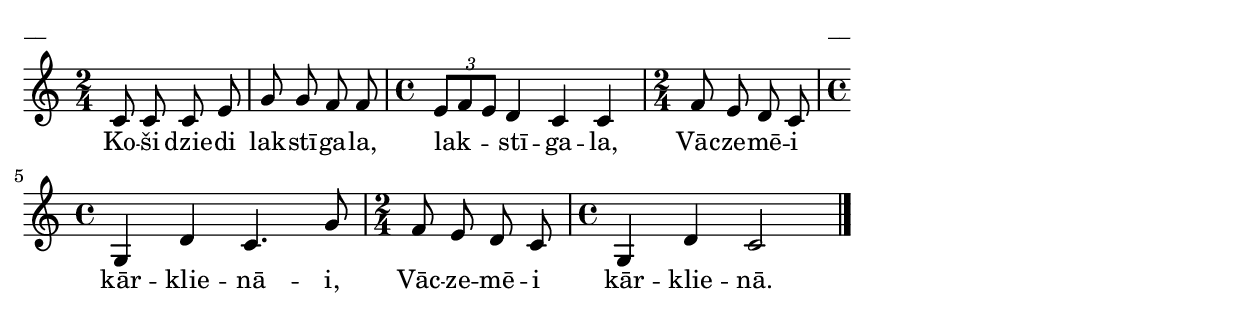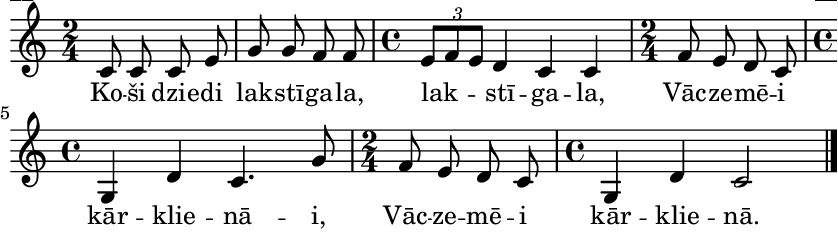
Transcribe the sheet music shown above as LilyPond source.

\version "2.13.18"
#(ly:set-option 'crop #t)

%\header {
%    title = "Koši dziedi lakstīgala",AA lapas, 
%}
\paper {
line-width = 14\cm
left-margin = 0.4\cm
between-system-padding = 0.1\cm
between-system-space = 0.1\cm
}
\layout {
indent = #0
ragged-last = ##f
}

voiceA = \relative c' {
\clef "treble"
\key c \major
\time 2/4
c8 c c e |
g8 g f f |
\time 4/4
\times 2/3 { e8[ f e] } d4 c c|
\time 2/4
f8 e d c |
\time 4/4
g4 d' c4. g'8 |
\time 2/4
f8 e d c |
\time 4/4
g4 d' c2 |
\bar "|."
} 

lyricA = \lyricmode {
Ko -- ši dzie -- di lak -- stī -- ga -- la, lak -- stī -- ga -- la, 
Vāc -- ze -- mē -- i kār -- klie -- nā -- i, Vāc -- ze -- mē -- i kār -- klie -- nā.
} 

fullScore = <<
\new Staff {
<<
\new Voice = "voiceA" { \oneVoice \autoBeamOff \voiceA }
\new Lyrics \lyricsto "voiceA" \lyricA
>>
}
>>

\score {
\fullScore
\header { piece = "__" opus = "__" }
}
\markup { \with-color #(x11-color 'white) \sans \smaller "__" }
\score {
\unfoldRepeats
\fullScore
\midi {
\context { \Staff \remove "Staff_performer" }
\context { \Voice \consists "Staff_performer" }
}
}


